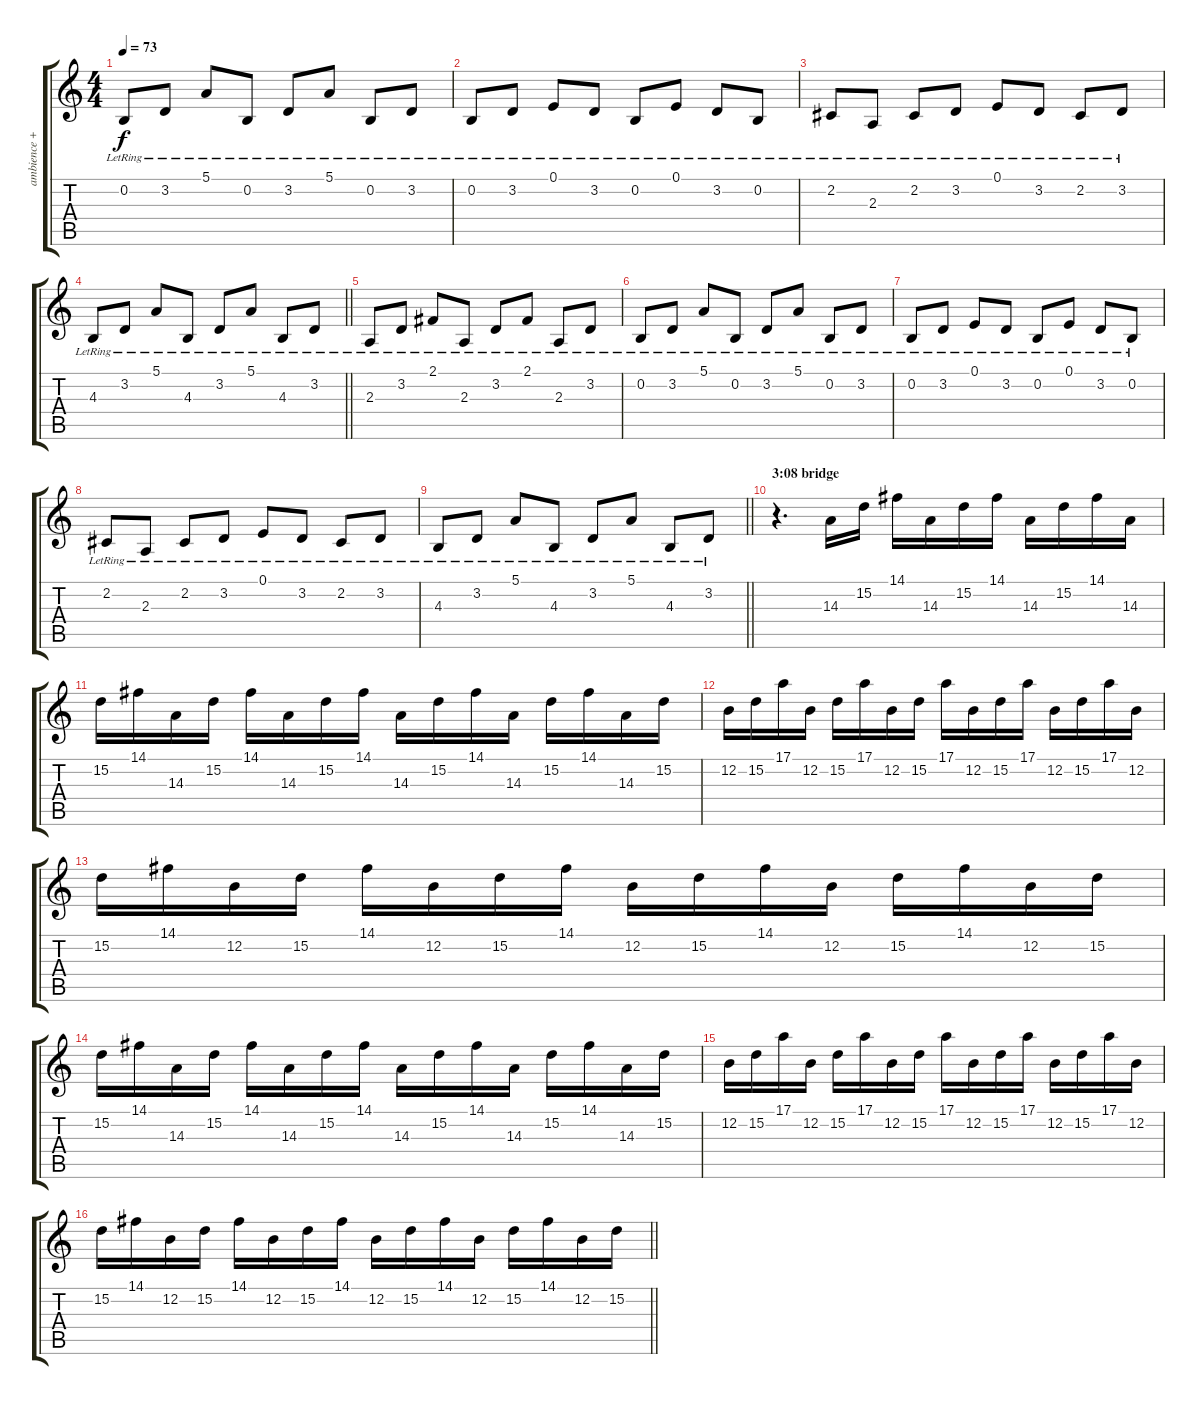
\track ("ambience + keys 1" "ambience +") {instrument brightacousticpiano}
\staff {score tabs}
\tuning (E4 B3 G3 D3 A2 E2) {hide}
\ts (4 4)
\tempo 73
\clef g2
\ks c
0.2{lr}.8{dy f} 3.2{lr}.8 5.1{lr}.8 0.2{lr}.8 3.2{lr}.8 5.1{lr}.8 0.2{lr}.8 3.2{lr}.8 |
0.2{lr}.8 3.2{lr}.8 0.1{lr}.8 3.2{lr}.8 0.2{lr}.8 0.1{lr}.8 3.2{lr}.8 0.2{lr}.8 |
2.2{lr}.8 2.3{lr}.8 2.2{lr}.8 3.2{lr}.8 0.1{lr}.8 3.2{lr}.8 2.2{lr}.8 3.2{lr}.8 |
\barLineRight lightlight
4.3{lr}.8 3.2{lr}.8 5.1{lr}.8 4.3{lr}.8 3.2{lr}.8 5.1{lr}.8 4.3{lr}.8 3.2{lr}.8 |
2.3{lr}.8 3.2{lr}.8 2.1{lr}.8 2.3{lr}.8 3.2{lr}.8 2.1{lr}.8 2.3{lr}.8 3.2{lr}.8 |
0.2{lr}.8 3.2{lr}.8 5.1{lr}.8 0.2{lr}.8 3.2{lr}.8 5.1{lr}.8 0.2{lr}.8 3.2{lr}.8 |
0.2{lr}.8 3.2{lr}.8 0.1{lr}.8 3.2{lr}.8 0.2{lr}.8 0.1{lr}.8 3.2{lr}.8 0.2{lr}.8 |
2.2{lr}.8 2.3{lr}.8 2.2{lr}.8 3.2{lr}.8 0.1{lr}.8 3.2{lr}.8 2.2{lr}.8 3.2{lr}.8 |
\barLineRight lightlight
4.3{lr}.8 3.2{lr}.8 5.1{lr}.8 4.3{lr}.8 3.2{lr}.8 5.1{lr}.8 4.3{lr}.8 3.2{lr}.8 |
\section ("" "3:08 bridge")
r.4{d volume 5} 14.3.16{volume 9 instrument electricpiano1} 15.2.16 14.1.16 14.3.16 15.2.16 14.1.16 14.3.16 15.2.16 14.1.16 14.3.16 |
15.2.16 14.1.16 14.3.16 15.2.16 14.1.16 14.3.16 15.2.16 14.1.16 14.3.16 15.2.16 14.1.16 14.3.16 15.2.16 14.1.16 14.3.16 15.2.16 |
12.2.16 15.2.16 17.1.16 12.2.16 15.2.16 17.1.16 12.2.16 15.2.16 17.1.16 12.2.16 15.2.16 17.1.16 12.2.16 15.2.16 17.1.16 12.2.16 |
15.2.16 14.1.16 12.2.16 15.2.16 14.1.16 12.2.16 15.2.16 14.1.16 12.2.16 15.2.16 14.1.16 12.2.16 15.2.16 14.1.16 12.2.16 15.2.16 |
15.2.16 14.1.16 14.3.16 15.2.16 14.1.16 14.3.16 15.2.16 14.1.16 14.3.16 15.2.16 14.1.16 14.3.16 15.2.16 14.1.16 14.3.16 15.2.16 |
12.2.16 15.2.16 17.1.16 12.2.16 15.2.16 17.1.16 12.2.16 15.2.16 17.1.16 12.2.16 15.2.16 17.1.16 12.2.16 15.2.16 17.1.16 12.2.16 |
\barLineRight lightlight
15.2.16 14.1.16 12.2.16 15.2.16 14.1.16 12.2.16 15.2.16 14.1.16 12.2.16 15.2.16 14.1.16 12.2.16 15.2.16 14.1.16 12.2.16 15.2.16
